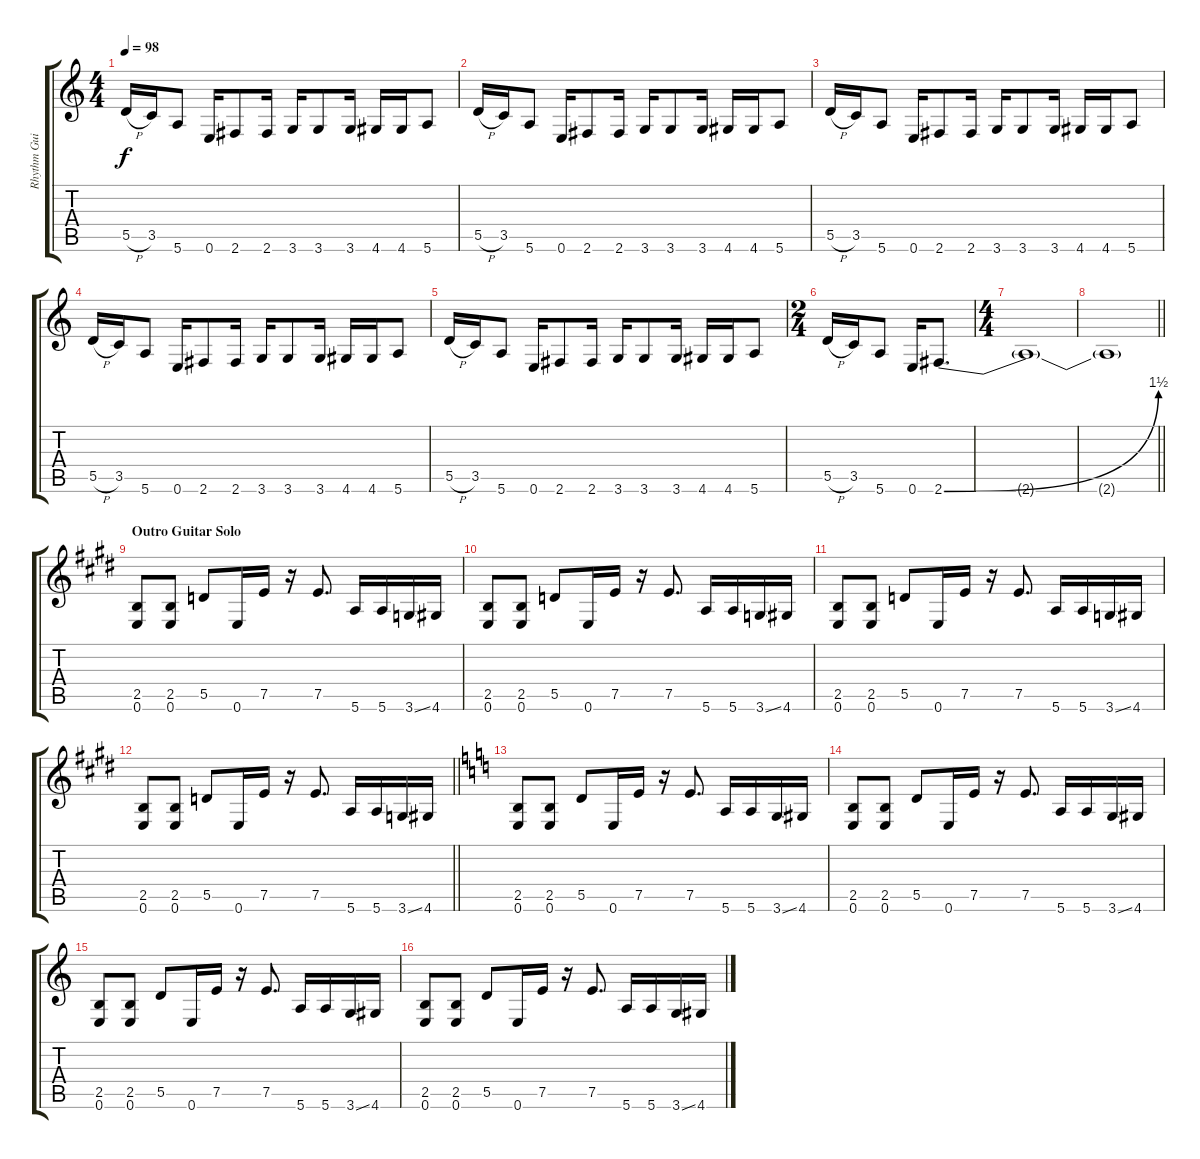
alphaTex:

\track ("Rhythm Guitar -- Brad Whitford" "Rhythm Gui") {instrument distortionguitar}
\staff {score tabs}
\tuning (E4 B3 G3 D3 A2 E2) {hide}
\ts (4 4)
\tempo 98
\clef g2
\ks c
5.5{h}.16{dy f} 3.5.16 5.6.8 0.6.16 2.6.8 2.6.16 3.6.16 3.6.8 3.6.16 4.6.16 4.6.16 5.6.8 |
5.5{h}.16 3.5.16 5.6.8 0.6.16 2.6.8 2.6.16 3.6.16 3.6.8 3.6.16 4.6.16 4.6.16 5.6.8 |
5.5{h}.16 3.5.16 5.6.8 0.6.16 2.6.8 2.6.16 3.6.16 3.6.8 3.6.16 4.6.16 4.6.16 5.6.8 |
5.5{h}.16 3.5.16 5.6.8 0.6.16 2.6.8 2.6.16 3.6.16 3.6.8 3.6.16 4.6.16 4.6.16 5.6.8 |
5.5{h}.16 3.5.16 5.6.8 0.6.16 2.6.8 2.6.16 3.6.16 3.6.8 3.6.16 4.6.16 4.6.16 5.6.8 |
\ts (2 4)
5.5{h}.16 3.5.16 5.6.8 0.6.16 2.6{be (bend 0 0 60 6)}.8{d} |
\ts (4 4)
2.6{t}.1 |
\barLineRight lightlight
2.6{t}.1 |
\section ("" "Outro Guitar Solo")
\ks e
(2.5 0.6).8 (2.5 0.6).8 5.5.8 0.6.16 7.5.16 r.16 7.5.8{d} 5.6.16 5.6.16 3.6{ss}.16 4.6.16 |
\ks c#minor
(2.5 0.6).8 (2.5 0.6).8 5.5.8 0.6.16 7.5.16 r.16 7.5.8{d} 5.6.16 5.6.16 3.6{ss}.16 4.6.16 |
(2.5 0.6).8 (2.5 0.6).8 5.5.8 0.6.16 7.5.16 r.16 7.5.8{d} 5.6.16 5.6.16 3.6{ss}.16 4.6.16 |
\barLineRight lightlight
(2.5 0.6).8 (2.5 0.6).8 5.5.8 0.6.16 7.5.16 r.16 7.5.8{d} 5.6.16 5.6.16 3.6{ss}.16 4.6.16 |
\ks c
(2.5 0.6).8 (2.5 0.6).8 5.5.8 0.6.16 7.5.16 r.16 7.5.8{d} 5.6.16 5.6.16 3.6{ss}.16 4.6.16 |
(2.5 0.6).8 (2.5 0.6).8 5.5.8 0.6.16 7.5.16 r.16 7.5.8{d} 5.6.16 5.6.16 3.6{ss}.16 4.6.16 |
(2.5 0.6).8 (2.5 0.6).8 5.5.8 0.6.16 7.5.16 r.16 7.5.8{d} 5.6.16 5.6.16 3.6{ss}.16 4.6.16 |
(2.5 0.6).8 (2.5 0.6).8 5.5.8 0.6.16 7.5.16 r.16 7.5.8{d} 5.6.16 5.6.16 3.6{ss}.16 4.6.16
